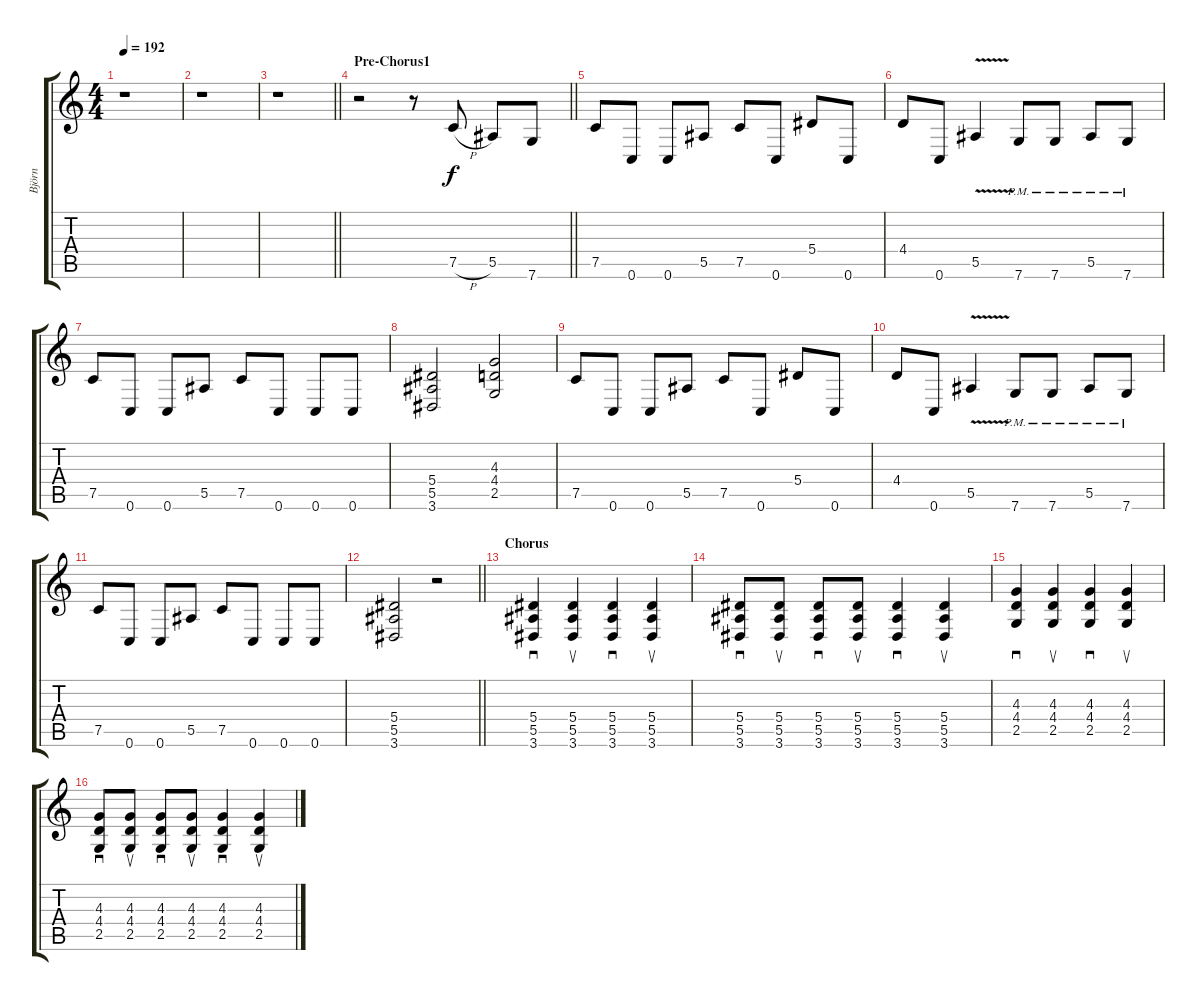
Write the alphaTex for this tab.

\track ("Björn" "Björn") {instrument distortionguitar}
\staff {score tabs}
\tuning (C4 G3 Eb3 Bb2 F2 C2) {hide}
\ts (4 4)
\tempo 192
\clef g2
\ks c
r.1{dy fff} |
r.1 |
\barLineRight lightlight
r.1 |
\section ("" "Pre-Chorus1")
\barLineRight lightlight
r.2 r.8 7.5{h}.8{dy f} 5.5.8 7.6.8 |
7.5.8 0.6.8 0.6.8 5.5.8 7.5.8 0.6.8 5.4.8 0.6.8 |
4.4.8 0.6.8 5.5{v}.4 7.6{pm}.8 7.6{pm}.8 5.5{pm}.8 7.6{pm}.8 |
7.5.8 0.6.8 0.6.8 5.5.8 7.5.8 0.6.8 0.6.8 0.6.8 |
(5.4 5.5 3.6).2 (4.3 4.4 2.5).2 |
7.5.8 0.6.8 0.6.8 5.5.8 7.5.8 0.6.8 5.4.8 0.6.8 |
4.4.8 0.6.8 5.5{v}.4 7.6{pm}.8 7.6{pm}.8 5.5{pm}.8 7.6{pm}.8 |
7.5.8 0.6.8 0.6.8 5.5.8 7.5.8 0.6.8 0.6.8 0.6.8 |
\barLineRight lightlight
(5.4 5.5 3.6).2 r.2 |
\section ("" "Chorus")
(5.4 5.5 3.6).4{sd volume 13 instrument distortionguitar} (5.4 5.5 3.6).4{su} (5.4 5.5 3.6).4{sd} (5.4 5.5 3.6).4{su} |
(5.4 5.5 3.6).8{sd} (5.4 5.5 3.6).8{su} (5.4 5.5 3.6).8{sd} (5.4 5.5 3.6).8{su} (5.4 5.5 3.6).4{sd} (5.4 5.5 3.6).4{su} |
(4.3 4.4 2.5).4{sd} (4.3 4.4 2.5).4{su} (4.3 4.4 2.5).4{sd} (4.3 4.4 2.5).4{su} |
(4.3 4.4 2.5).8{sd} (4.3 4.4 2.5).8{su} (4.3 4.4 2.5).8{sd} (4.3 4.4 2.5).8{su} (4.3 4.4 2.5).4{sd} (4.3 4.4 2.5).4{su}
